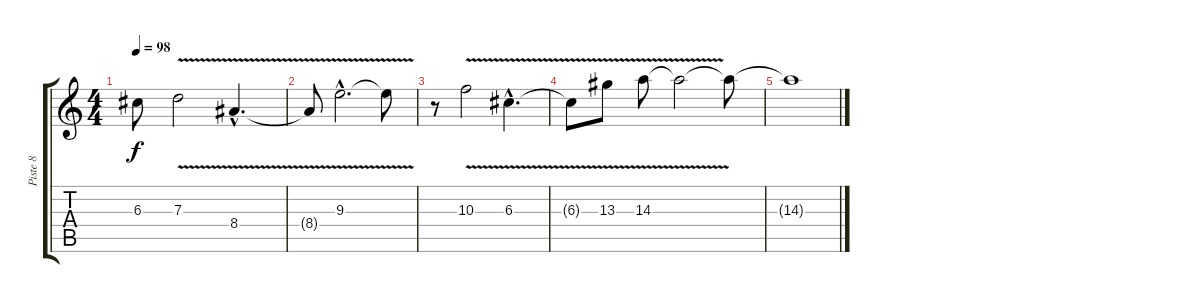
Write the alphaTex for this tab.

\track ("Piste 8" "Piste 8") {instrument distortionguitar}
\staff {score tabs}
\tuning (E4 B3 G3 D3 A2 E2) {hide}
\ts (4 4)
\tempo 98
\clef g2
\ks c
6.3{t}.8{dy f} 7.3{v}.2 8.4{v hac}.4{d} |
8.4{t}.8 9.3{v hac}.2{d} 9.3{t}.8 |
r.8 10.3{v}.2 6.3{v hac}.4{d} |
6.3{t}.8 13.3{v}.8 14.3{v}.8 14.3{t}.2 14.3{t}.8 |
14.3{t}.1
